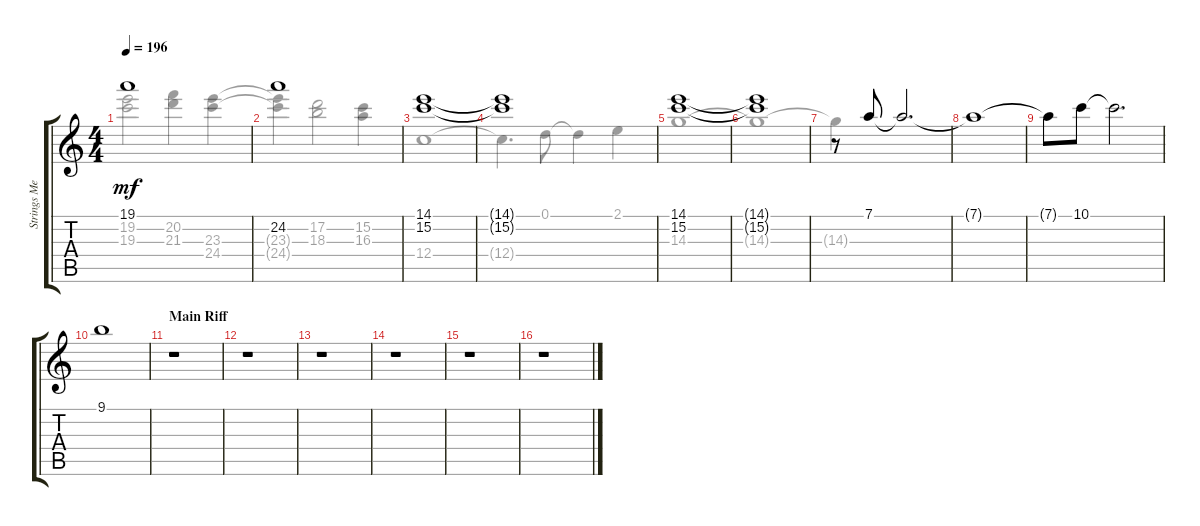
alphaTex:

\track ("Strings Melody" "Strings Me") {instrument electricguitarclean}
\staff {score tabs}
\tuning (D4 A3 F3 C3 G2 C2) {hide}
\voice
\ts (4 4)
\tempo 196
\clef g2
\ks aminor
19.1.1{dy mf} |
24.2.1 |
(14.1 15.2).1 |
(14.1{t} 15.2{t}).1 |
(14.1 15.2).1 |
(14.1{t} 15.2{t}).1 |
r.8 7.1.8 7.1{t}.2{d} |
7.1{t}.1 |
7.1{t}.8 10.1.8 10.1{t}.2{d} |
9.1.1 |
\section ("" "Main Riff")
r.1 |
r.1 |
r.1 |
r.1 |
r.1 |
r.1
\voice
\clef g2
\ottava regular
\simile none
\ks aminor
(19.2 19.3).2{dy mf} (20.2 21.3).4 (23.3 24.4).4 |
(23.3{t} 24.4{t}).4 (17.2 18.3).2 (15.2 16.3).4 |
12.4.1 |
12.4{t}.4{d} 0.1.8 0.1{t}.4 2.1.4 |
14.3.1 |
14.3{t}.1 |
14.3{t}.4 |
|
|
|
|
|
|
|
|
